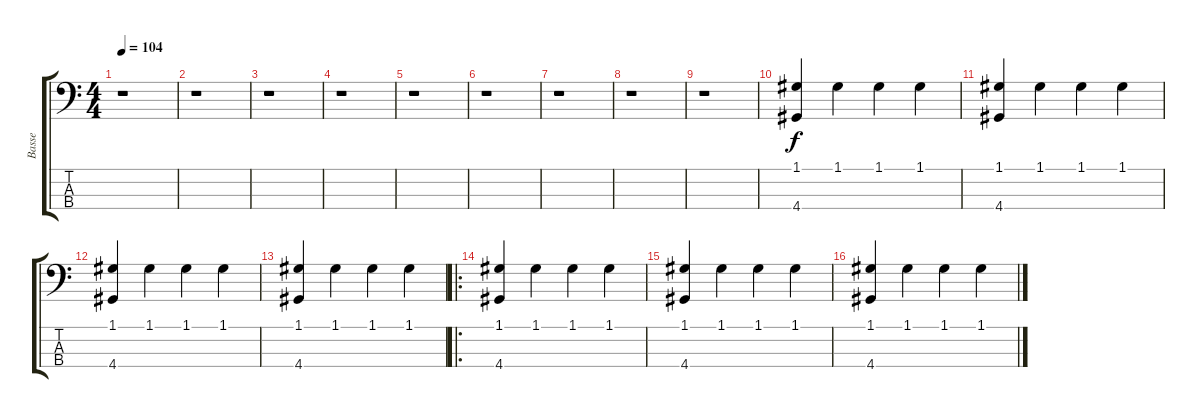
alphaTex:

\track ("Basse" "Basse") {instrument slapbass1}
\staff {score tabs}
\tuning (G2 D2 A1 E1) {hide}
\ts (4 4)
\tempo 104
\clef f4
\ks c
r.1{dy f instrument slapbass1} |
r.1 |
r.1 |
r.1 |
r.1 |
r.1 |
r.1 |
r.1 |
r.1 |
(1.1 4.4).4 1.1.4 1.1.4 1.1.4 |
(1.1 4.4).4 1.1.4 1.1.4 1.1.4 |
(1.1 4.4).4 1.1.4 1.1.4 1.1.4 |
(1.1 4.4).4 1.1.4 1.1.4 1.1.4 |
\ro
(1.1 4.4).4 1.1.4 1.1.4 1.1.4 |
(1.1 4.4).4 1.1.4 1.1.4 1.1.4 |
(1.1 4.4).4 1.1.4 1.1.4 1.1.4
